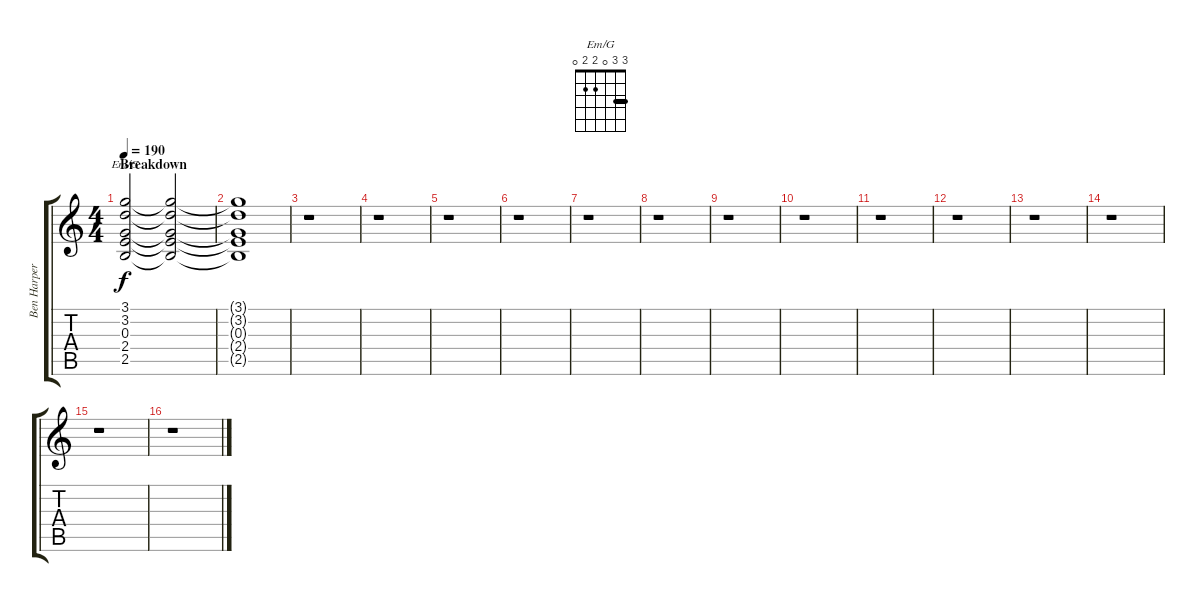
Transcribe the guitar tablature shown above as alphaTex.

\track ("Ben Harper (Lead Acoustic)" "Ben Harper") {instrument acousticguitarsteel}
\staff {score tabs}
\tuning (E4 B3 G3 D3 A2 E2) {hide}
\chord ("Em/G" 3 3 0 2 2 0) {barre 3}
\ts (4 4)
\section ("" "Breakdown")
\tempo 190
\clef g2
\ks c
(3.1 3.2 0.3 2.4 2.5).2{ch "Em/G" dy f} (3.1{t} 3.2{t} 0.3{t} 2.4{t} 2.5{t}).2{volume 0} |
(3.1{t} 3.2{t} 0.3{t} 2.4{t} 2.5{t}).1{volume 15} |
r.1 |
r.1 |
r.1 |
r.1 |
r.1 |
r.1 |
r.1 |
r.1 |
r.1 |
r.1 |
r.1 |
r.1 |
r.1 |
r.1
